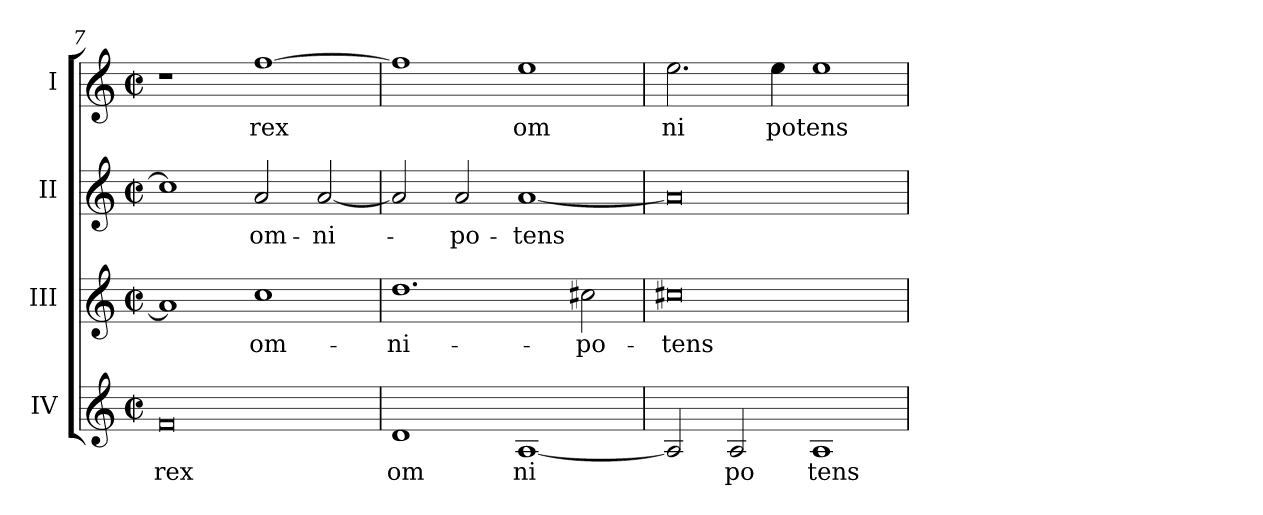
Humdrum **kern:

**kern	**text	**kern	**text	**kern	**text	**kern	**text
*part4	*part4	*part3	*part3	*part2	*part2	*part1	*part1
*staff4	*staff4	*staff3	*staff3	*staff2	*staff2	*staff1	*staff1
*I"IV	*	*I"III	*	*I"II	*	*I"I	*
*clefG2	*	*clefG2	*	*clefG2	*	*clefG2	*
*M2/2	*	*M2/2	*	*M2/2	*	*M2/2	*
*met(c|)	*	*met(c|)	*	*met(c|)	*	*met(c|)	*
=7	=7	=7	=7	=7	=7	=7	=7
!	!LO:LY:b:cj	!	!	!	!	!	!
0f	rex	1a]	.	1cc]	.	1r	.
!	!	!	!LO:LY:b:cj	!	!LO:LY:b:cj	!	!LO:LY:b:cj
.	.	1cc	om-	2a/	om-	[>1ff	rex
!	!	!	!	!	!LO:LY:b:cj	!	!
.	.	.	.	[<2a/	-ni-	.	.
=8	=8	=8	=8	=8	=8	=8	=8
!	!LO:LY:b:cj	!	!LO:LY:b:cj	!	!	!	!
1d	om	1.dd	-ni-	2a/]	.	1ff]	.
!	!	!	!	!	!LO:LY:b:cj	!	!
.	.	.	.	2a/	-po-	.	.
!	!LO:LY:b:cj	!	!	!	!LO:LY:b	!	!LO:LY:b:cj
[<1A	ni	.	.	[<1a	-tens	1ee	om
!	!	!	!LO:LY:b:cj	!	!	!	!
.	.	2cc#X\	-po-	.	.	.	.
=9	=9	=9	=9	=9	=9	=9	=9
!	!	!	!LO:LY:b:cj	!	!	!	!LO:LY:b:cj
2A/]	.	0cc#X	-tens	0a]	.	2.ee\	ni
!	!LO:LY:b:cj	!	!	!	!	!	!
2A/	po	.	.	.	.	.	.
!	!	!	!	!	!	!	!LO:LY:b
.	.	.	.	.	.	4ee\	potens
!	!LO:LY:b:cj	!	!	!	!	!	!
1A	tens	.	.	.	.	1ee	.
=	=	=	=	=	=	=	=
*-	*-	*-	*-	*-	*-	*-	*-
